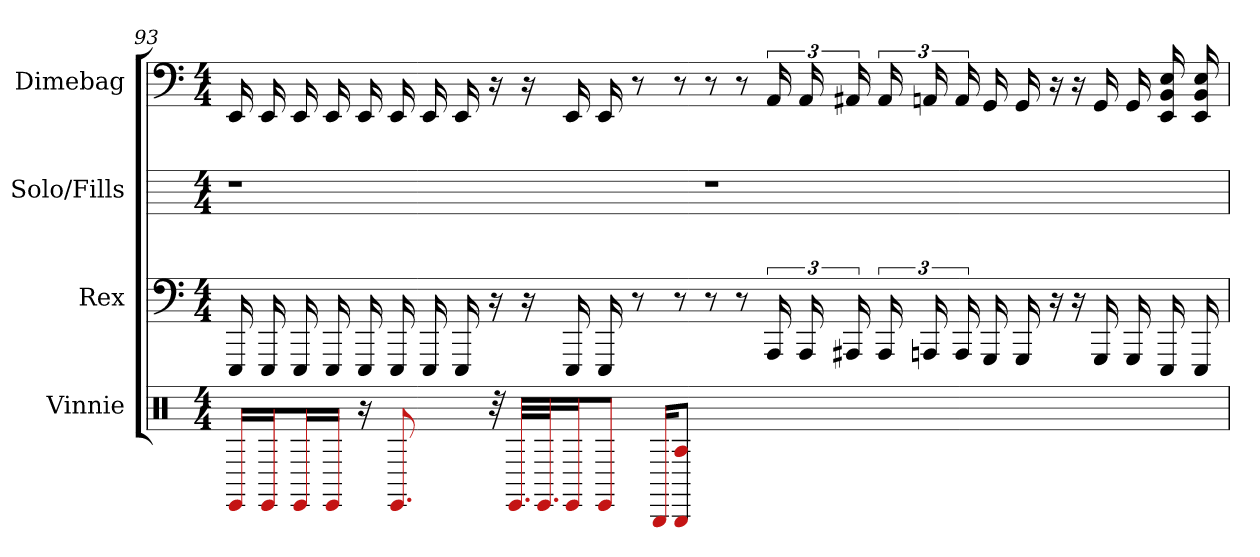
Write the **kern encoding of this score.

**kern	**kern	**kern	**kern
*part4	*part3	*part2	*part1
*staff4	*staff3	*staff2	*staff1
*I"Vinnie	*I"Rex	*I"Solo/Fills	*I"Dimebag
*clefX	*	*	*
*k[]	*k[]	*k[]	*k[]
*M4/4	*M4/4	*M4/4	*M4/4
=93	=93	=93	=93
16EE/LL	16EEE	1r	16EE
16EE/J	16EEE	.	16EE
16EE/L	16EEE	.	16EE
16EE/JJ	16EEE	.	16EE
16r	16EEE	.	16EE
8.EE	16EEE	.	16EE
.	16EEE	.	16EE
.	16EEE	.	16EE
32r	16r	.	16r
32.EE/LLL	.	.	.
.	16r	.	16r
32.EE/JJ	.	.	.
16EE/K	16EEE	.	16EE
8EE/J	16EEE	.	16EE
.	8r	.	8r
16BBB/KL	.	.	.
8BBB/ 8A/J	8r	.	8r
1ryy	8r	1r	8r
.	8r	.	8r
.	24AAA	.	24AA
.	24AAA	.	24AA
.	24AAA#	.	24AA#
.	24AAA#	.	24AA#
.	24AAA	.	24AA
.	24AAA	.	24AA
.	16GGG	.	16GG
.	16GGG	.	16GG
.	16r	.	16r
.	16r	.	16r
.	16GGG	.	16GG
.	16GGG	.	16GG
.	16EEE	.	16E 16BB 16EE
.	16EEE	.	16E 16BB 16EE
=	=	=	=
*-	*-	*-	*-
